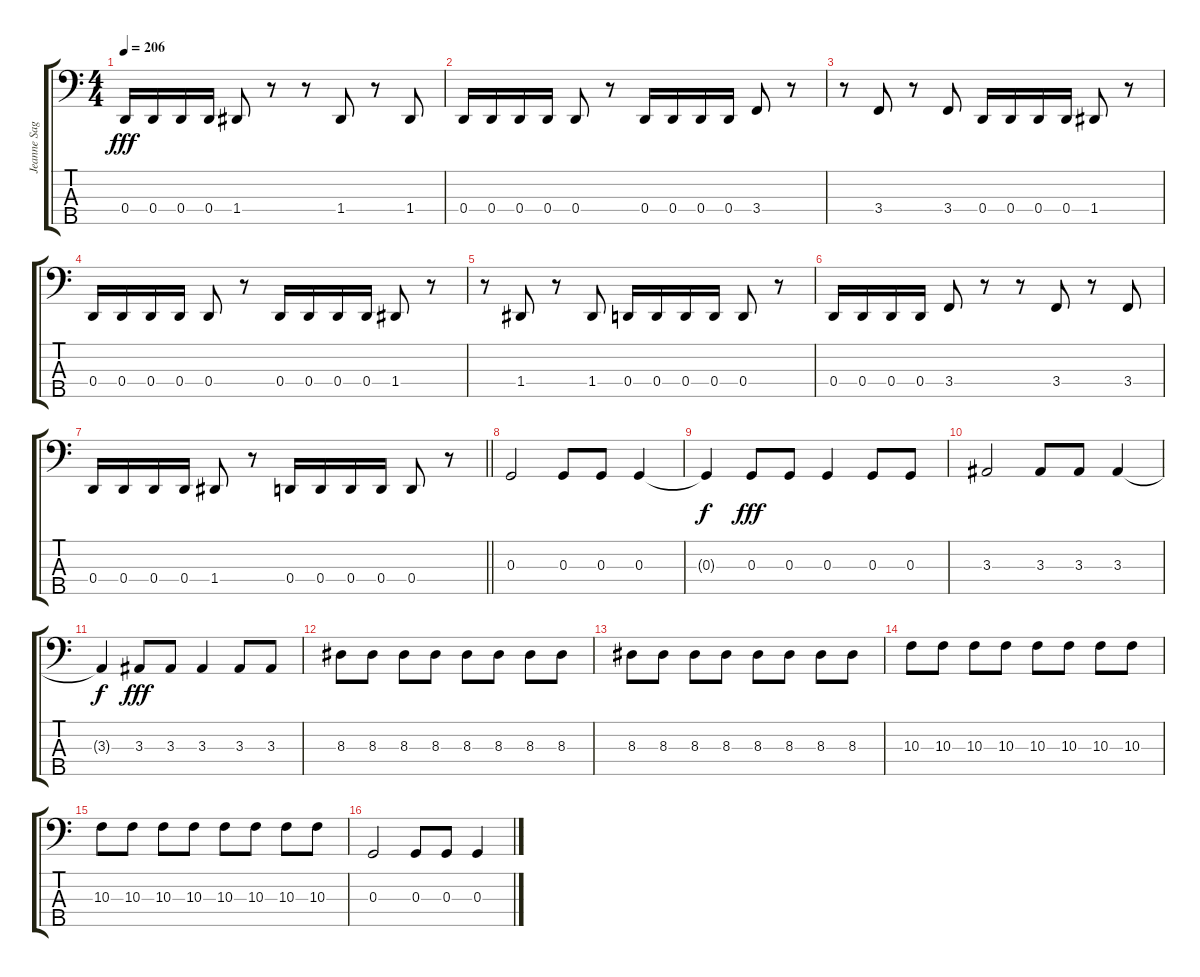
\track ("Jeanne Sagan" "Jeanne Sag") {instrument electricbasspick}
\staff {score tabs}
\tuning (F2 C2 G1 D1 A0) {hide}
\ts (4 4)
\tempo 206
\clef f4
\ks c
0.4.16{dy fff} 0.4.16 0.4.16 0.4.16 1.4.8 r.8 r.8 1.4.8 r.8 1.4.8 |
0.4.16 0.4.16 0.4.16 0.4.16 0.4.8 r.8 0.4.16 0.4.16 0.4.16 0.4.16 3.4.8 r.8 |
r.8 3.4.8 r.8 3.4.8 0.4.16 0.4.16 0.4.16 0.4.16 1.4.8 r.8 |
0.4.16 0.4.16 0.4.16 0.4.16 0.4.8 r.8 0.4.16 0.4.16 0.4.16 0.4.16 1.4.8 r.8 |
r.8 1.4.8 r.8 1.4.8 0.4.16 0.4.16 0.4.16 0.4.16 0.4.8 r.8 |
0.4.16 0.4.16 0.4.16 0.4.16 3.4.8 r.8 r.8 3.4.8 r.8 3.4.8 |
\barLineRight lightlight
0.4.16 0.4.16 0.4.16 0.4.16 1.4.8 r.8 0.4.16 0.4.16 0.4.16 0.4.16 0.4.8 r.8 |
0.3.2 0.3.8 0.3.8 0.3.4 |
0.3{t}.4{dy f} 0.3.8{dy fff} 0.3.8 0.3.4 0.3.8 0.3.8 |
3.3.2 3.3.8 3.3.8 3.3.4 |
3.3{t}.4{dy f} 3.3.8{dy fff} 3.3.8 3.3.4 3.3.8 3.3.8 |
8.3.8 8.3.8 8.3.8 8.3.8 8.3.8 8.3.8 8.3.8 8.3.8 |
8.3.8 8.3.8 8.3.8 8.3.8 8.3.8 8.3.8 8.3.8 8.3.8 |
10.3.8 10.3.8 10.3.8 10.3.8 10.3.8 10.3.8 10.3.8 10.3.8 |
10.3.8 10.3.8 10.3.8 10.3.8 10.3.8 10.3.8 10.3.8 10.3.8 |
0.3.2 0.3.8 0.3.8 0.3.4
